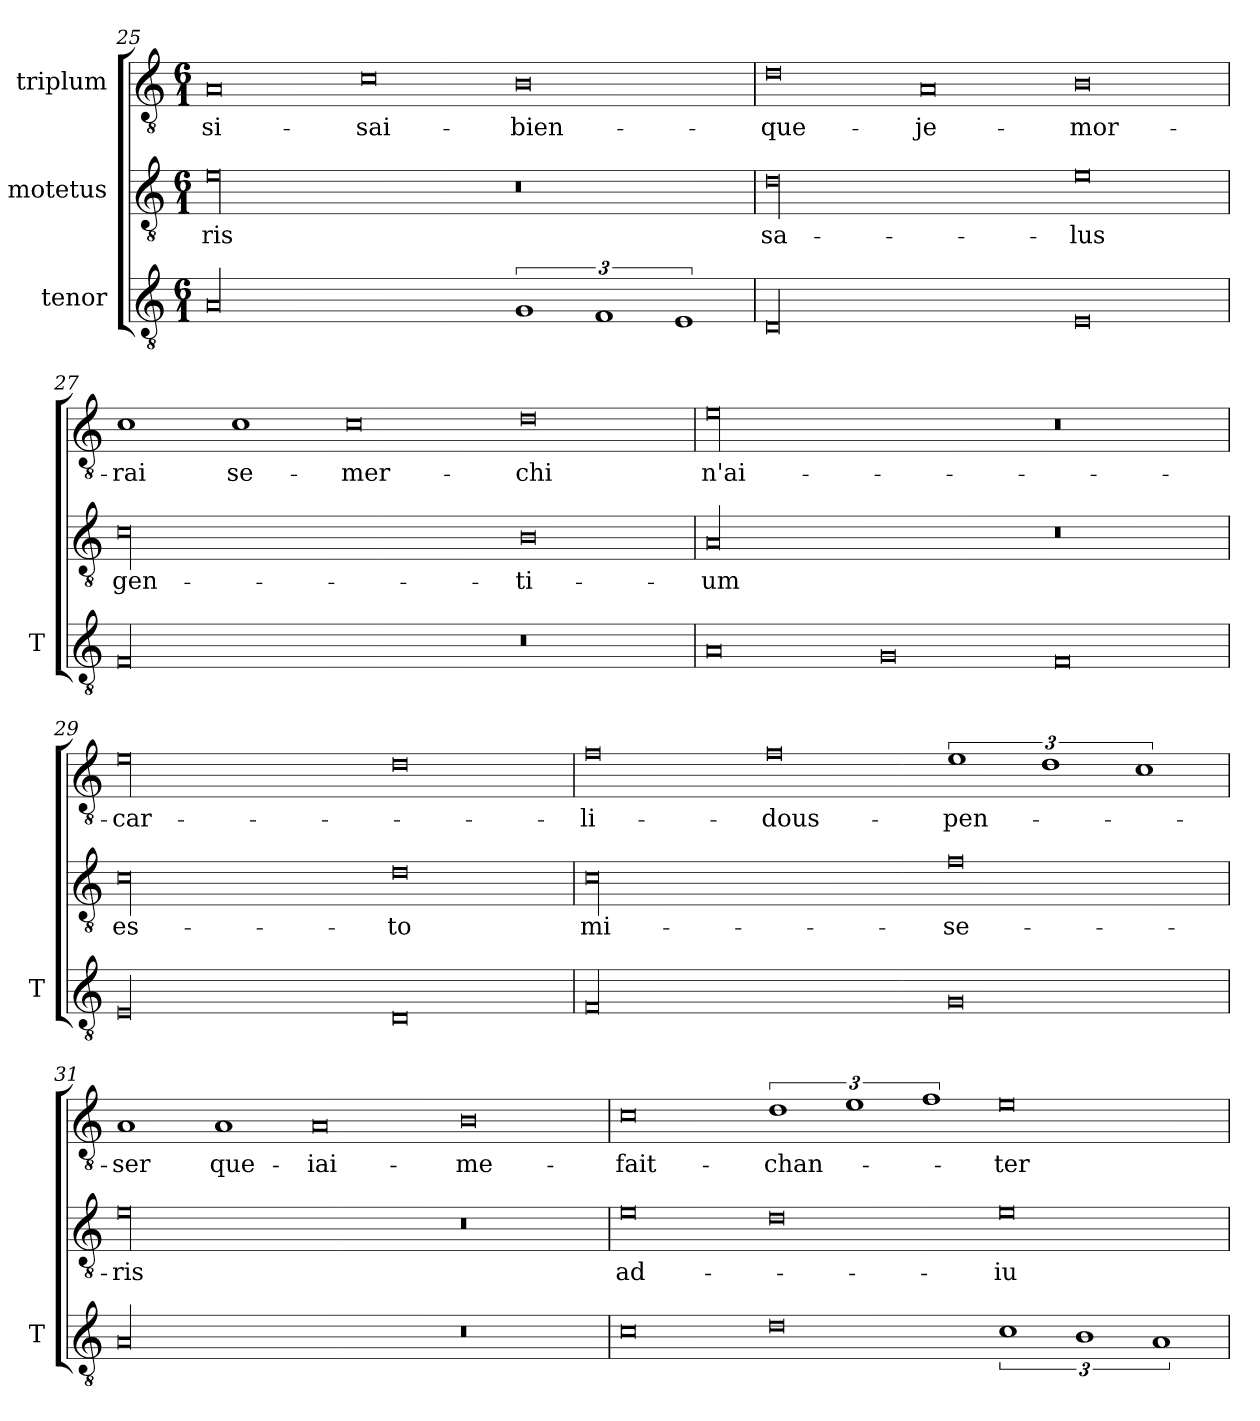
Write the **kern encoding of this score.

**kern	**kern	**text	**kern	**text
*part3	*part2	*part2	*part1	*part1
*staff3	*staff2	*staff2	*staff1	*staff1
*I"tenor	*I"motetus	*	*I"triplum	*
*I'T	*	*	*	*
*clefGv2	*clefGv2	*	*clefGv2	*
*k[]	*k[]	*	*k[]	*
*C:	*C:	*	*C:	*
*M6/1	*M6/1	*	*M6/1	*
=25	=25	=25	=25	=25
00A/	00e\	-ris	0A/	si-
.	.	.	0c\	sai-
3%2G/	0r	.	0B\	bien-
3%2F/	.	.	.	.
3%2E/	.	.	.	.
=26	=26	=26	=26	=26
00D/	00d\	sa-	0d\	que-
.	.	.	0A/	je-
0E/	0e\	-lus	0B\	mor-
!!LO:PB:g=z
=27	=27	=27	=27	=27
00F/	00c\	gen-	1c\	-rai
.	.	.	1c\	se-
.	.	.	0c\	mer-
0r	0B\	-ti-	0d\	-chi
=28	=28	=28	=28	=28
0A/	00A/	-um	00e\	n'ai-
0G/	.	.	.	.
0F/	0r	.	0r	.
=29	=29	=29	=29	=29
00E/	00c\	es-	00e\	car-
0D/	0d\	-to	0d\	.
=30	=30	=30	=30	=30
00F/	00c\	mi-	0f\	li-
.	.	.	0f\	dous-
0G/	0f\	-se-	3%2e\	pen-
.	.	.	3%2d\	.
.	.	.	3%2c\	.
=31	=31	=31	=31	=31
00A/	00e\	-ris	1A/	-ser
.	.	.	1A/	que-
.	.	.	0A/	iai-
0r	0r	.	0B\	me-
=32	=32	=32	=32	=32
0c\	0e\	ad-	0c\	fait-
0d\	0d\	.	3%2d\	chan-
.	.	.	3%2e\	.
.	.	.	3%2f\	.
3%2c\	0e\	-iu-	0e\	-ter
3%2B\	.	.	.	.
3%2A/	.	.	.	.
=	=	=	=	=
*-	*-	*-	*-	*-
